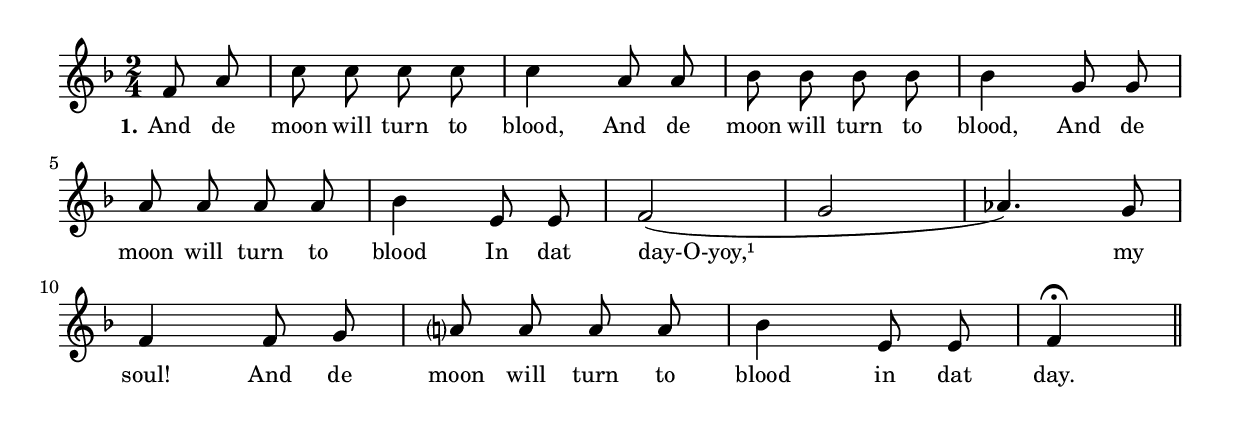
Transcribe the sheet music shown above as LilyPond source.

% 072.ly - Score sheet for "The Day Of Judgement."
% Copyright (C) 2007  Marcus Brinkmann <marcus@gnu.org>
%
% This score sheet is free software; you can redistribute it and/or
% modify it under the terms of the Creative Commons Legal Code
% Attribution-ShareALike as published by Creative Commons; either
% version 2.0 of the License, or (at your option) any later version.
%
% This score sheet is distributed in the hope that it will be useful,
% but WITHOUT ANY WARRANTY; without even the implied warranty of
% MERCHANTABILITY or FITNESS FOR A PARTICULAR PURPOSE.  See the
% Creative Commons Legal Code Attribution-ShareALike for more details.
%
% You should have received a copy of the Creative Commons Legal Code
% Attribution-ShareALike along with this score sheet; if not, write to
% Creative Commons, 543 Howard Street, 5th Floor,
% San Francisco, CA 94105-3013  United States

\version "2.10.0"

%\header
%{
%  title = "The Day Of Judgement."
%  composer = "trad."
%}

melody =
<<
     \context Voice
    {
	\set Staff.midiInstrument = "acoustic grand"
	\override Staff.VerticalAxisGroup #'minimum-Y-extent = #'(0 . 0)
	
	\autoBeamOff

	\time 2/4
	\clef violin
	\key f \major

	\partial 4 f'8 a' | c''8 c'' c'' c'' | c''4 a'8 a' |
	bes'8 bes' bes' bes' | bes'4 g'8 g' | a'8 a' a' a' | bes'4 e'8 e' |
	f'2( | g'2 | as'4.) g'8 |

	\break
	f'4 f'8 g' | a'?8 a' a' a' | bes'4 e'8 e' | f'4\fermata \bar "||"
    }

    \lyricsto "" \new Lyrics
    {
        \override LyricText #'font-size = #0
        \override StanzaNumber #'font-size = #-1

	\set stanza = "1."
	And de moon will turn to blood,
	And de moon will turn to blood,
%% FIXME: day-O-yoy should be spread over the notes?
	And de moon will turn to blood
	In dat day-O-yoy,¹ my soul!
	And de moon will turn to blood in dat day.
    }
>>


\score
{
  \new Staff { \melody }

  \layout { indent = 0.0 }
}


\score
{
  \new Staff { \unfoldRepeats \melody }

  
  \midi {
    \context {
      \Score
      tempoWholesPerMinute = #(ly:make-moment 80 4)
      }
    }


}
